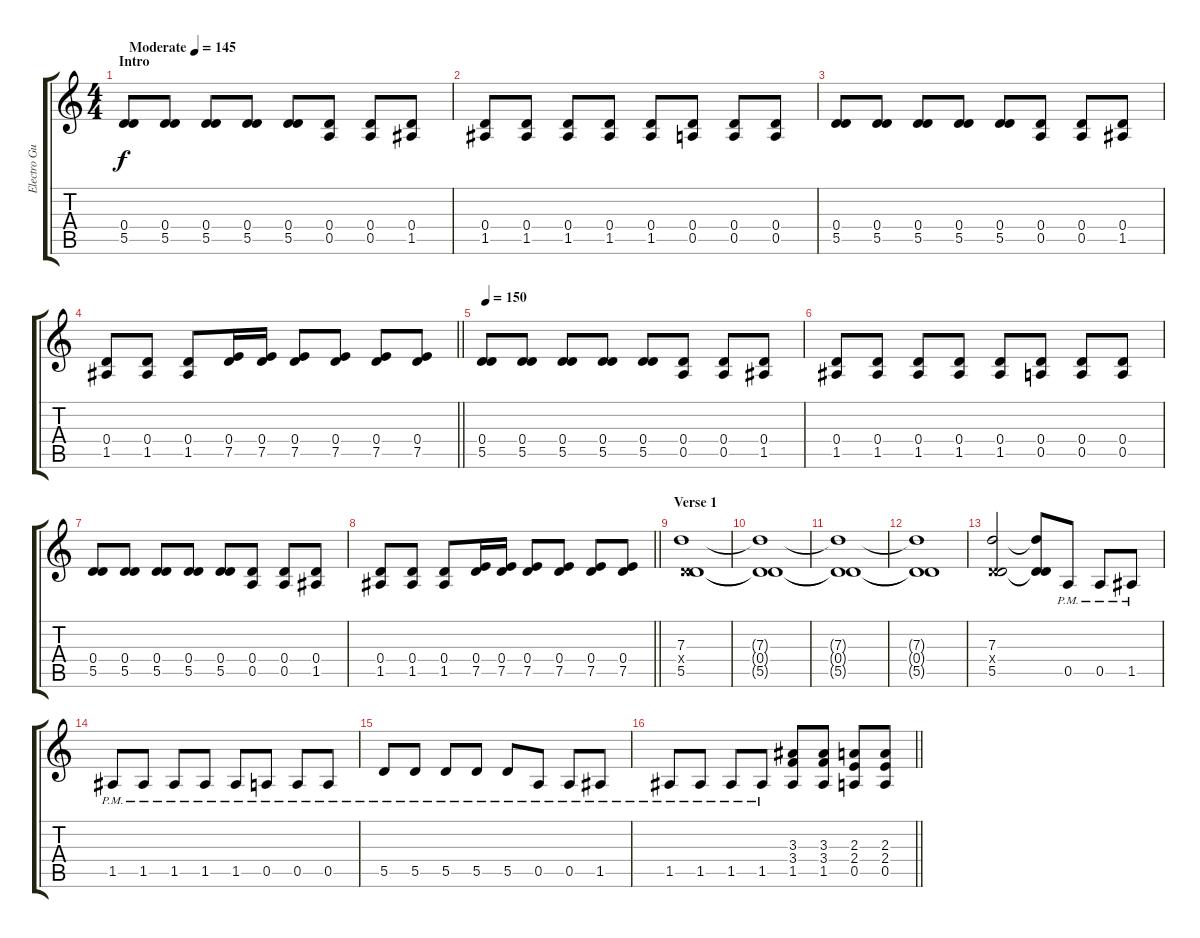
\track ("Electro Guitar 1" "Electro Gu") {instrument overdrivenguitar}
\staff {score tabs}
\tuning (E4 B3 G3 D3 A2 E2) {hide}
\ts (4 4)
\section ("" "Intro")
\tempo (145 "Moderate")
\clef g2
\ks c
(0.4 5.5).8{dy f instrument overdrivenguitar} (0.4 5.5).8 (0.4 5.5).8 (0.4 5.5).8 (0.4 5.5).8 (0.4 0.5).8 (0.4 0.5).8 (0.4 1.5).8 |
(0.4 1.5).8 (0.4 1.5).8 (0.4 1.5).8 (0.4 1.5).8 (0.4 1.5).8 (0.4 0.5).8 (0.4 0.5).8 (0.4 0.5).8 |
(0.4 5.5).8 (0.4 5.5).8 (0.4 5.5).8 (0.4 5.5).8 (0.4 5.5).8 (0.4 0.5).8 (0.4 0.5).8 (0.4 1.5).8 |
\barLineRight lightlight
(0.4 1.5).8 (0.4 1.5).8 (0.4 1.5).8 (0.4 7.5).16 (0.4 7.5).16 (0.4 7.5).8 (0.4 7.5).8 (0.4 7.5).8 (0.4 7.5).8 |
\tempo 150
(0.4 5.5).8 (0.4 5.5).8 (0.4 5.5).8 (0.4 5.5).8 (0.4 5.5).8 (0.4 0.5).8 (0.4 0.5).8 (0.4 1.5).8 |
(0.4 1.5).8 (0.4 1.5).8 (0.4 1.5).8 (0.4 1.5).8 (0.4 1.5).8 (0.4 0.5).8 (0.4 0.5).8 (0.4 0.5).8 |
(0.4 5.5).8 (0.4 5.5).8 (0.4 5.5).8 (0.4 5.5).8 (0.4 5.5).8 (0.4 0.5).8 (0.4 0.5).8 (0.4 1.5).8 |
\barLineRight lightlight
(0.4 1.5).8 (0.4 1.5).8 (0.4 1.5).8 (0.4 7.5).16 (0.4 7.5).16 (0.4 7.5).8 (0.4 7.5).8 (0.4 7.5).8 (0.4 7.5).8 |
\section ("" "Verse 1")
(7.3 0.4{x} 5.5).1{volume 0} |
(7.3{t} 0.4{t} 5.5{t}).1 |
(7.3{t} 0.4{t} 5.5{t}).1 |
(7.3{t} 0.4{t} 5.5{t}).1 |
(7.3 0.4{x} 5.5).2{volume 13} (7.3{t} 0.4{t} 5.5{t}).8 0.5{pm}.8 0.5{pm}.8 1.5{pm}.8 |
1.5{pm}.8 1.5{pm}.8 1.5{pm}.8 1.5{pm}.8 1.5{pm}.8 0.5{pm}.8 0.5{pm}.8 0.5{pm}.8 |
5.5{pm}.8 5.5{pm}.8 5.5{pm}.8 5.5{pm}.8 5.5{pm}.8 0.5{pm}.8 0.5{pm}.8 1.5{pm}.8 |
\barLineRight lightlight
1.5{pm}.8 1.5{pm}.8 1.5{pm}.8 1.5{pm}.8 (3.3 3.4 1.5).8 (3.3 3.4 1.5).8 (2.3 2.4 0.5).8 (2.3 2.4 0.5).8
